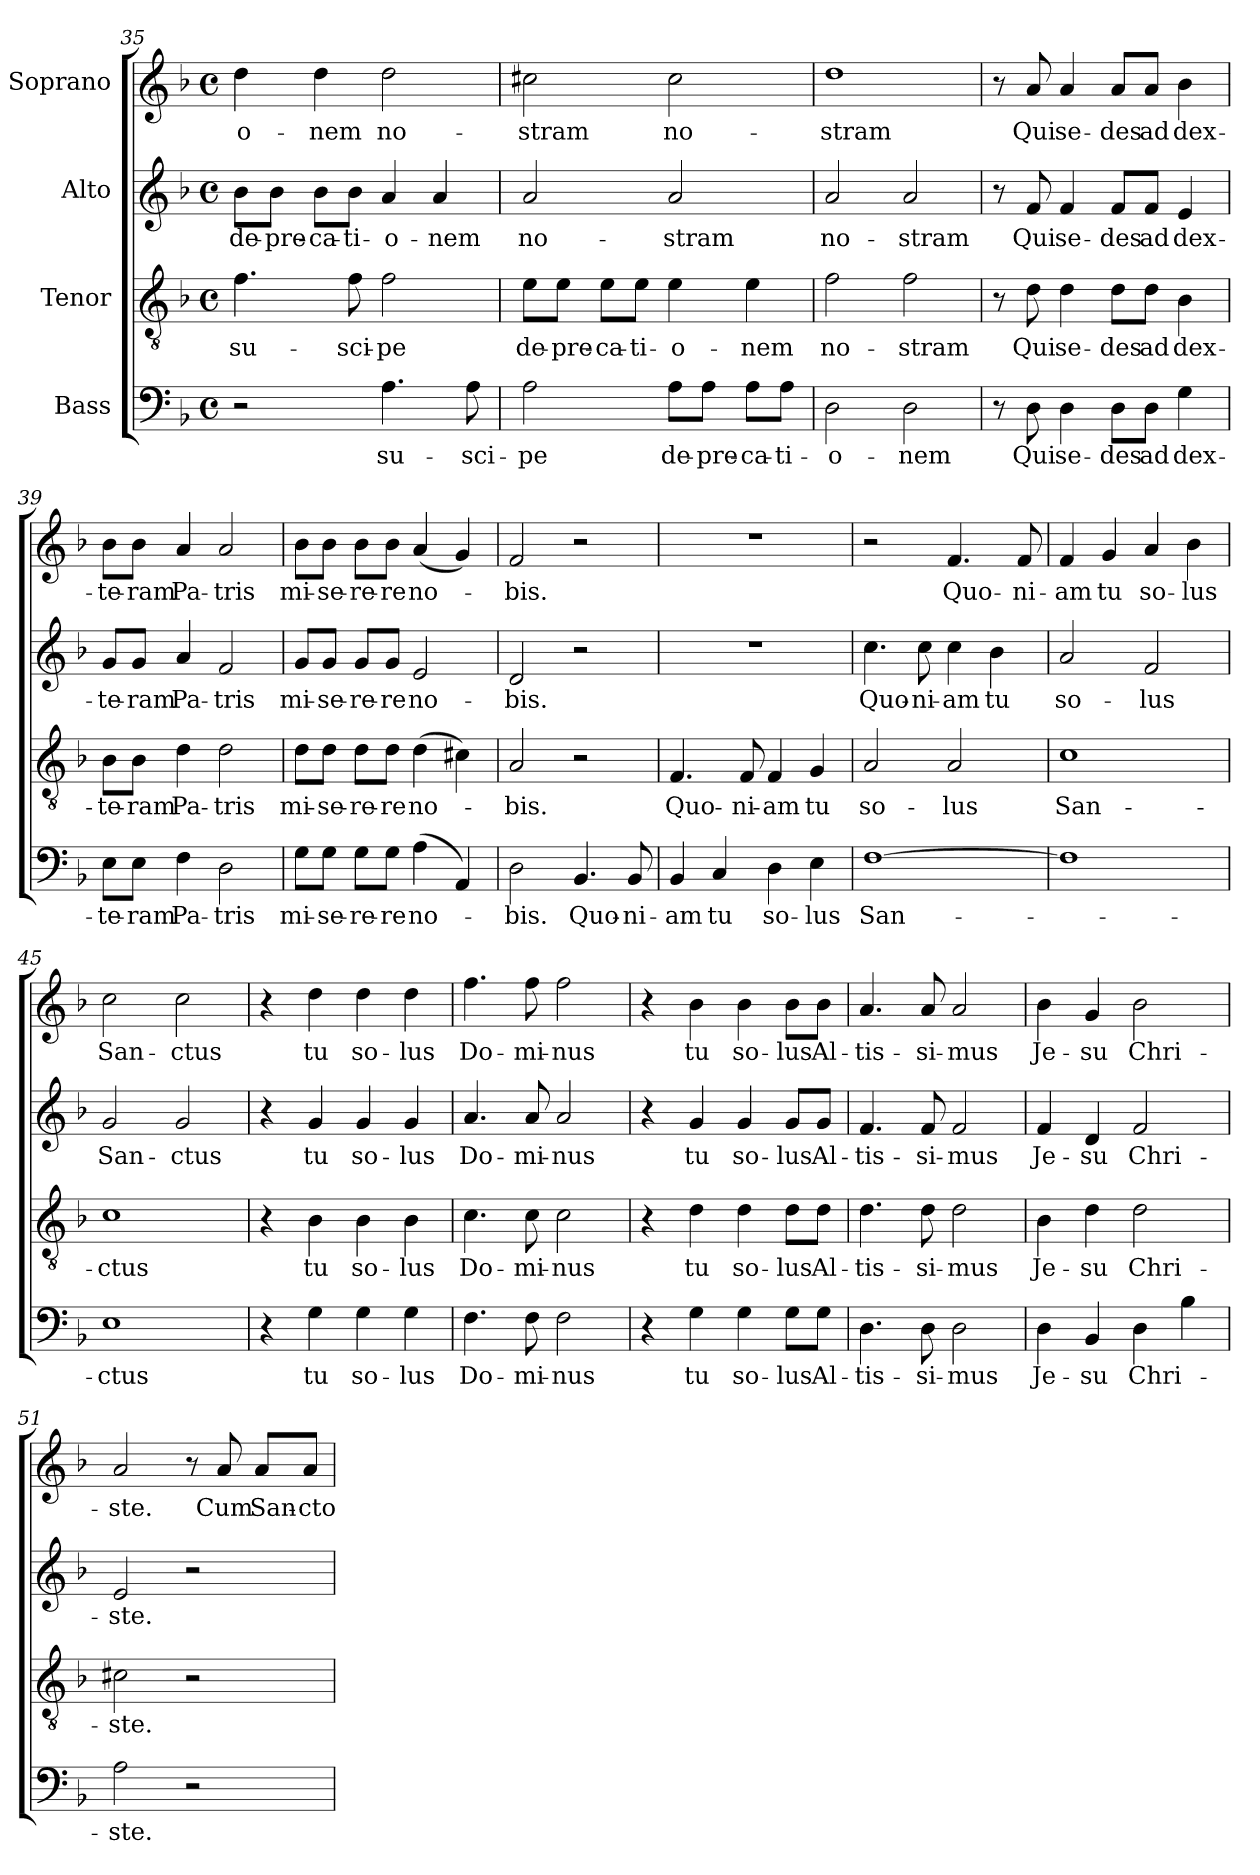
**kern	**text	**kern	**text	**kern	**text	**kern	**text
*part4	*part4	*part3	*part3	*part2	*part2	*part1	*part1
*staff4	*staff4	*staff3	*staff3	*staff2	*staff2	*staff1	*staff1
*I"Bass	*	*I"Tenor	*	*I"Alto	*	*I"Soprano	*
!!LO:LB:g=z
*clefF4	*	*clefGv2	*	*clefG2	*	*clefG2	*
*k[b-]	*	*k[b-]	*	*k[b-]	*	*k[b-]	*
*F:	*	*F:	*	*F:	*	*F:	*
*M4/4	*	*M4/4	*	*M4/4	*	*M4/4	*
*met(c)	*	*met(c)	*	*met(c)	*	*met(c)	*
=35	=35	=35	=35	=35	=35	=35	=35
2r	.	4.f\	su-	8b-\L	de-	4dd\	-o-
.	.	.	.	8b-\J	-pre-	.	.
.	.	.	.	8b-\L	-ca-	4dd\	-nem
.	.	8f\	-sci-	8b-\J	-ti-	.	.
4.A\	su-	2f\	-pe	4a/	-o-	2dd\	no-
.	.	.	.	4a/	-nem	.	.
8A\	-sci-	.	.	.	.	.	.
=36	=36	=36	=36	=36	=36	=36	=36
2A\	-pe	8e\L	de-	2a/	no-	2cc#X\	-stram
.	.	8e\J	-pre-	.	.	.	.
.	.	8e\L	-ca-	.	.	.	.
.	.	8e\J	-ti-	.	.	.	.
8A\L	de-	4e\	-o-	2a/	-stram	2cc#\	no-
8A\J	-pre-	.	.	.	.	.	.
8A\L	-ca-	4e\	-nem	.	.	.	.
8A\J	-ti-	.	.	.	.	.	.
=37	=37	=37	=37	=37	=37	=37	=37
2D\	-o-	2f\	no-	2a/	no-	1dd	-stram
2D\	-nem	2f\	-stram	2a/	-stram	.	.
=38	=38	=38	=38	=38	=38	=38	=38
8r	.	8r	.	8r	.	8r	.
8D\	Qui	8d\	Qui	8f/	Qui	8a/	Qui
4D\	se-	4d\	se-	4f/	se-	4a/	se-
8D\L	-des	8d\L	-des	8f/L	-des	8a/L	-des
8D\J	ad	8d\J	ad	8f/J	ad	8a/J	ad
4G\	dex-	4B-\	dex-	4e/	dex-	4b-\	dex-
!!LO:PB:g=z
=39	=39	=39	=39	=39	=39	=39	=39
8E\L	-te-	8B-\L	-te-	8g/L	-te-	8b-\L	-te-
8E\J	-ram	8B-\J	-ram	8g/J	-ram	8b-\J	-ram
4F\	Pa-	4d\	Pa-	4a/	Pa-	4a/	Pa-
2D\	-tris	2d\	-tris	2f/	-tris	2a/	-tris
=40	=40	=40	=40	=40	=40	=40	=40
8G\L	mi-	8d\L	mi-	8g/L	mi-	8b-\L	mi-
8G\J	-se-	8d\J	-se-	8g/J	-se-	8b-\J	-se-
8G\L	-re-	8d\L	-re-	8g/L	-re-	8b-\L	-re-
8G\J	-re	8d\J	-re	8g/J	-re	8b-\J	-re
(4A\	no-	(4d\	no-	2e/	no-	(4a/	no-
4AA/)	.	4c#X\)	.	.	.	4g/)	.
=41	=41	=41	=41	=41	=41	=41	=41
2D\	-bis.	2A/	-bis.	2d/	-bis.	2f/	-bis.
4.BB-/	Quo-	2r	.	2r	.	2r	.
8BB-/	-ni-	.	.	.	.	.	.
=42	=42	=42	=42	=42	=42	=42	=42
4BB-/	-am	4.F/	Quo-	1r	.	1r	.
4C/	tu	.	.	.	.	.	.
.	.	8F/	-ni-	.	.	.	.
4D\	so-	4F/	-am	.	.	.	.
4E\	-lus	4G/	tu	.	.	.	.
=43	=43	=43	=43	=43	=43	=43	=43
[1F	San-	2A/	so-	4.cc\	Quo-	2r	.
.	.	.	.	8cc\	-ni-	.	.
.	.	2A/	-lus	4cc\	-am	4.f/	Quo-
.	.	.	.	4b-\	tu	.	.
.	.	.	.	.	.	8f/	-ni-
!!LO:LB:g=z
=44	=44	=44	=44	=44	=44	=44	=44
1F]	.	1c	San-	2a/	so-	4f/	-am
.	.	.	.	.	.	4g/	tu
.	.	.	.	2f/	-lus	4a/	so-
.	.	.	.	.	.	4b-\	-lus
=45	=45	=45	=45	=45	=45	=45	=45
1E	-ctus	1c	-ctus	2g/	San-	2cc\	San-
.	.	.	.	2g/	-ctus	2cc\	-ctus
=46	=46	=46	=46	=46	=46	=46	=46
4r	.	4r	.	4r	.	4r	.
4G\	tu	4B-\	tu	4g/	tu	4dd\	tu
4G\	so-	4B-\	so-	4g/	so-	4dd\	so-
4G\	-lus	4B-\	-lus	4g/	-lus	4dd\	-lus
=47	=47	=47	=47	=47	=47	=47	=47
4.F\	Do-	4.c\	Do-	4.a/	Do-	4.ff\	Do-
8F\	-mi-	8c\	-mi-	8a/	-mi-	8ff\	-mi-
2F\	-nus	2c\	-nus	2a/	-nus	2ff\	-nus
=48	=48	=48	=48	=48	=48	=48	=48
4r	.	4r	.	4r	.	4r	.
4G\	tu	4d\	tu	4g/	tu	4b-\	tu
4G\	so-	4d\	so-	4g/	so-	4b-\	so-
8G\L	-lus	8d\L	-lus	8g/L	-lus	8b-\L	-lus
8G\J	Al-	8d\J	Al-	8g/J	Al-	8b-\J	Al-
!!LO:LB:g=z
=49	=49	=49	=49	=49	=49	=49	=49
4.D\	-tis-	4.d\	-tis-	4.f/	-tis-	4.a/	-tis-
8D\	-si-	8d\	-si-	8f/	-si-	8a/	-si-
2D\	-mus	2d\	-mus	2f/	-mus	2a/	-mus
=50	=50	=50	=50	=50	=50	=50	=50
4D\	Je-	4B-\	Je-	4f/	Je-	4b-\	Je-
4BB-/	-su	4d\	-su	4d/	-su	4g/	-su
4D\	Chri-	2d\	Chri-	2f/	Chri-	2b-\	Chri-
4B-\	.	.	.	.	.	.	.
=51	=51	=51	=51	=51	=51	=51	=51
2A\	-ste.	2c#X\	-ste.	2e/	-ste.	2a/	-ste.
2r	.	2r	.	2r	.	8r	.
.	.	.	.	.	.	8a/	Cum
.	.	.	.	.	.	8a/L	San-
.	.	.	.	.	.	8a/J	-cto
=	=	=	=	=	=	=	=
*-	*-	*-	*-	*-	*-	*-	*-
